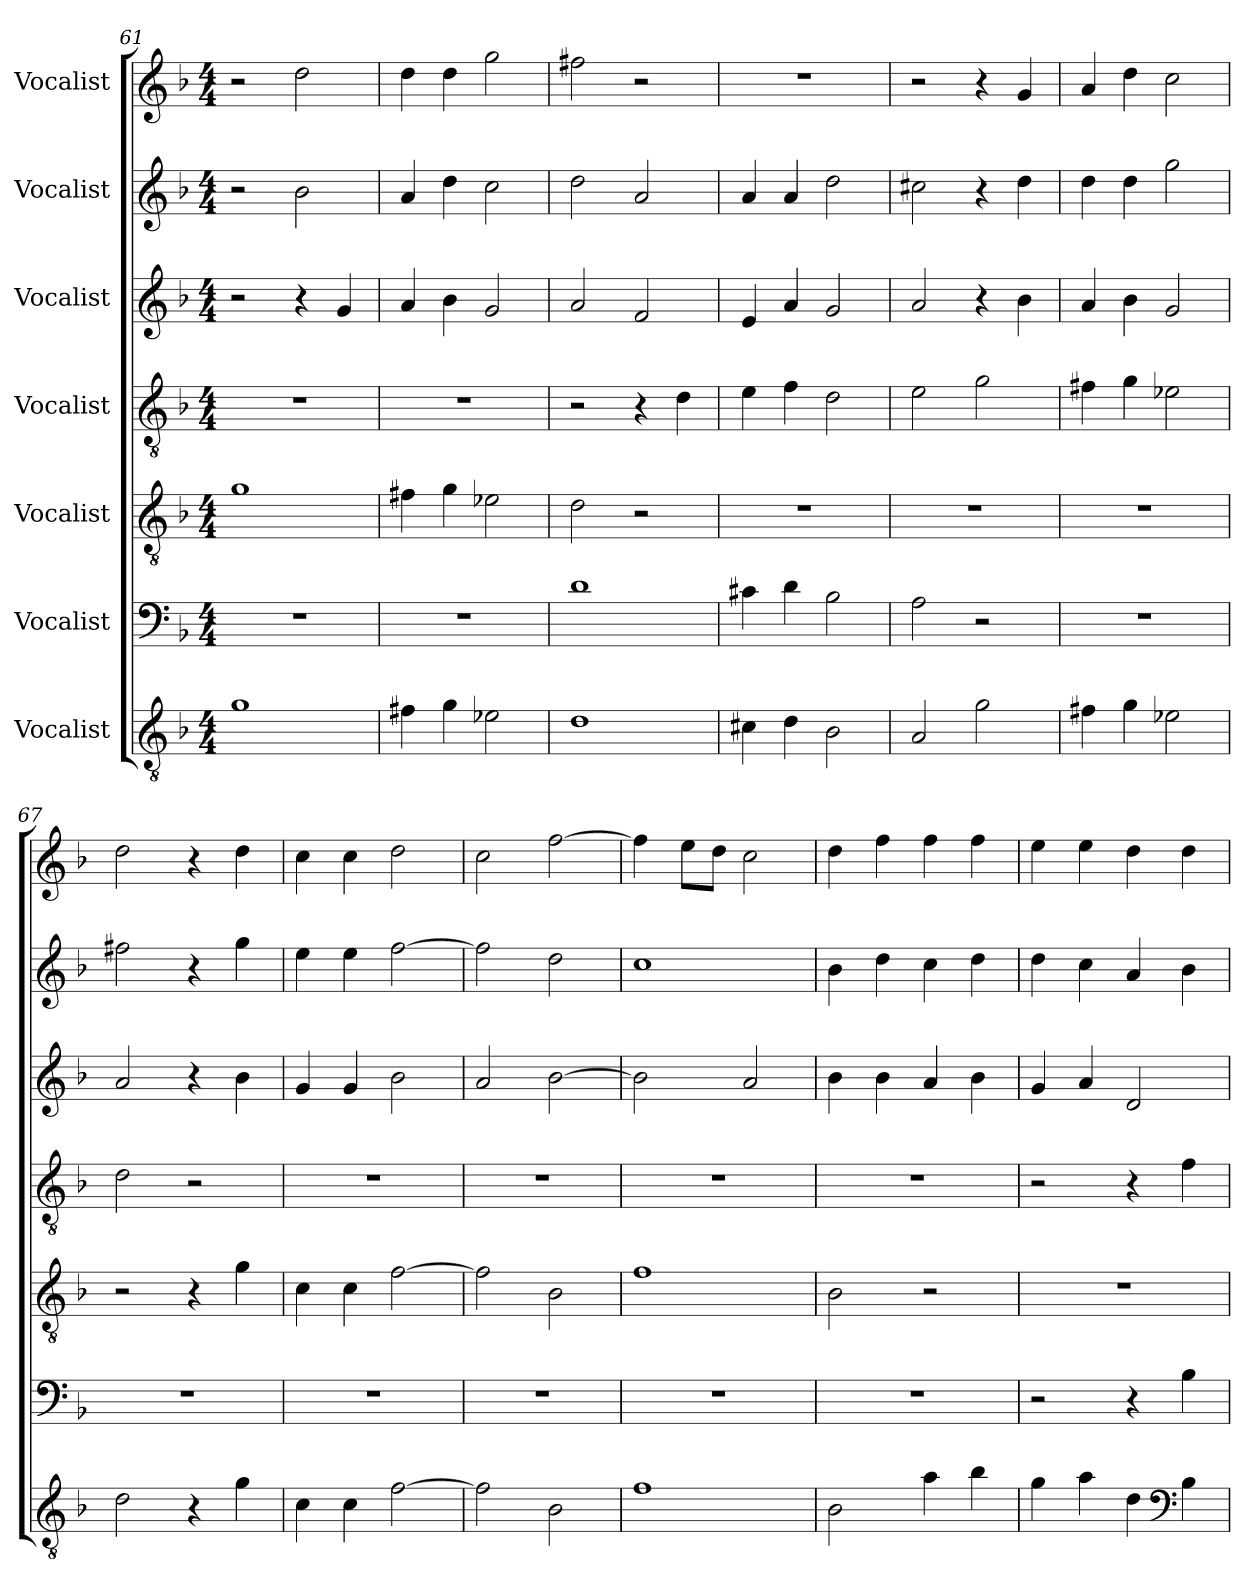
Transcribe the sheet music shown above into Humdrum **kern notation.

**kern	**kern	**kern	**kern	**kern	**kern	**kern
*part7	*part6	*part5	*part4	*part3	*part2	*part1
*staff7	*staff6	*staff5	*staff4	*staff3	*staff2	*staff1
*I"Vocalist	*I"Vocalist	*I"Vocalist	*I"Vocalist	*I"Vocalist	*I"Vocalist	*I"Vocalist
*clefGv2	*clefF4	*clefGv2	*clefGv2	*clefG2	*clefG2	*clefG2
*k[b-]	*k[b-]	*k[b-]	*k[b-]	*k[b-]	*k[b-]	*k[b-]
*M4/4	*M4/4	*M4/4	*M4/4	*M4/4	*M4/4	*M4/4
=61	=61	=61	=61	=61	=61	=61
1g	1r	1g	1r	2r	2r	2r
.	.	.	.	4r	2b-\	2dd\
.	.	.	.	4g/	.	.
=62	=62	=62	=62	=62	=62	=62
4f#X\	1r	4f#X\	1r	4a/	4a/	4dd\
4g\	.	4g\	.	4b-\	4dd\	4dd\
2e-X\	.	2e-X\	.	2g/	2cc\	2gg\
=63	=63	=63	=63	=63	=63	=63
1d	1d	2d\	2r	2a/	2dd\	2ff#X\
.	.	2r	4r	2f/	2a/	2r
.	.	.	4d\	.	.	.
=64	=64	=64	=64	=64	=64	=64
4c#X\	4c#X\	1r	4e\	4e/	4a/	1r
4d\	4d\	.	4f\	4a/	4a/	.
2B-\	2B-\	.	2d\	2g/	2dd\	.
=65	=65	=65	=65	=65	=65	=65
2A/	2A\	1r	2e\	2a/	2cc#X\	2r
2g\	2r	.	2g\	4r	4r	4r
.	.	.	.	4b-\	4dd\	4g/
=66	=66	=66	=66	=66	=66	=66
4f#X\	1r	1r	4f#X\	4a/	4dd\	4a/
4g\	.	.	4g\	4b-\	4dd\	4dd\
2e-X\	.	.	2e-X\	2g/	2gg\	2cc\
=67	=67	=67	=67	=67	=67	=67
2d\	1r	2r	2d\	2a/	2ff#X\	2dd\
4r	.	4r	2r	4r	4r	4r
4g\	.	4g\	.	4b-\	4gg\	4dd\
=68	=68	=68	=68	=68	=68	=68
4c\	1r	4c\	1r	4g/	4ee\	4cc\
4c\	.	4c\	.	4g/	4ee\	4cc\
[2f\	.	[2f\	.	2b-\	[2ff\	2dd\
=69	=69	=69	=69	=69	=69	=69
2f\]	1r	2f\]	1r	2a/	2ff\]	2cc\
2B-\	.	2B-\	.	[2b-\	2dd\	[2ff\
=70	=70	=70	=70	=70	=70	=70
1f	1r	1f	1r	2b-\]	1cc	4ff\]
.	.	.	.	.	.	8ee\L
.	.	.	.	.	.	8dd\J
.	.	.	.	2a/	.	2cc\
=71	=71	=71	=71	=71	=71	=71
2B-\	1r	2B-\	1r	4b-\	4b-\	4dd\
.	.	.	.	4b-\	4dd\	4ff\
4a\	.	2r	.	4a/	4cc\	4ff\
4b-\	.	.	.	4b-\	4dd\	4ff\
=72	=72	=72	=72	=72	=72	=72
4g\	2r	1r	2r	4g/	4dd\	4ee\
4a\	.	.	.	4a/	4cc\	4ee\
4d\	4r	.	4r	2d/	4a/	4dd\
*clefF4	*	*	*	*	*	*
4B-\	4B-\	.	4f\	.	4b-\	4dd\
=	=	=	=	=	=	=
*-	*-	*-	*-	*-	*-	*-
